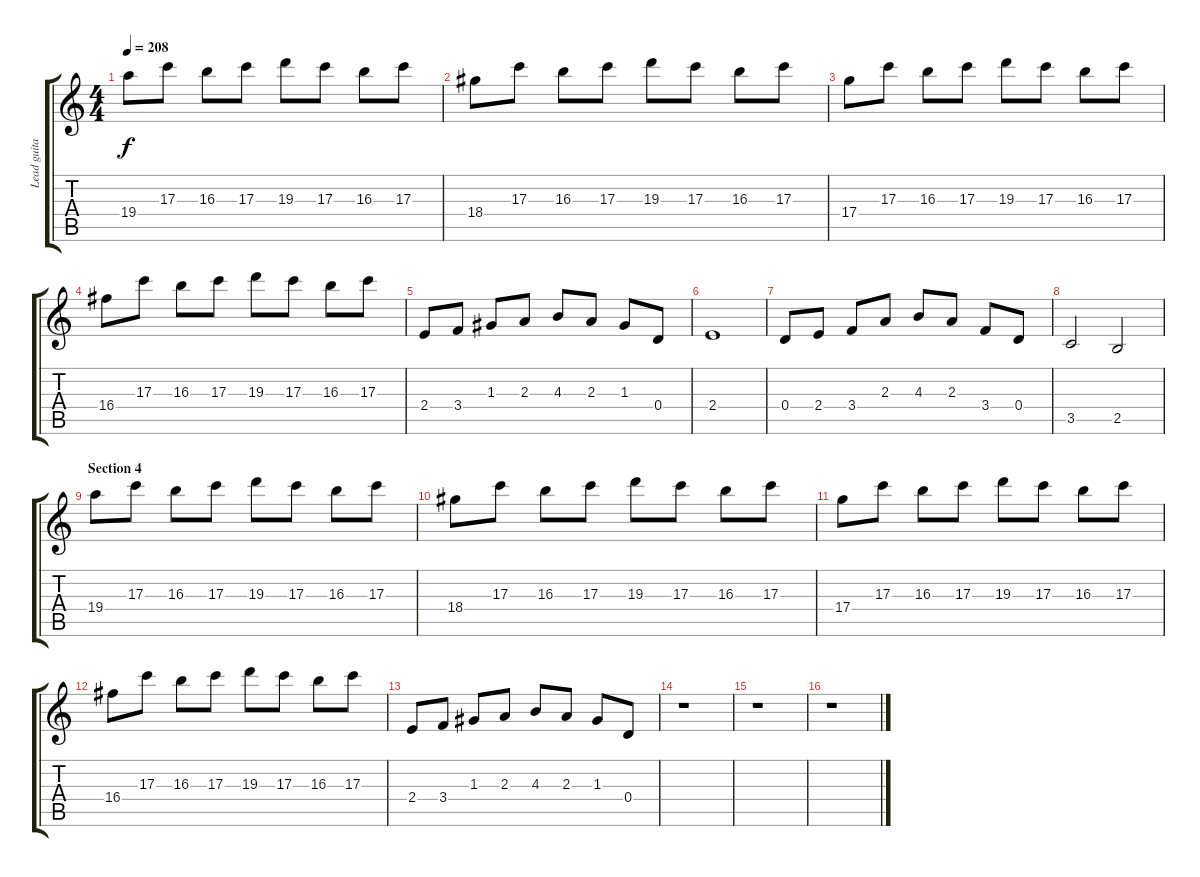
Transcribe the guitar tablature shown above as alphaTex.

\track ("Lead guitare" "Lead guita") {instrument distortionguitar}
\staff {score tabs}
\tuning (E4 B3 G3 D3 A2 E2) {hide}
\ts (4 4)
\tempo 208
\clef g2
\ks c
19.4.8{dy f} 17.3.8 16.3.8 17.3.8 19.3.8 17.3.8 16.3.8 17.3.8 |
18.4.8 17.3.8 16.3.8 17.3.8 19.3.8 17.3.8 16.3.8 17.3.8 |
17.4.8 17.3.8 16.3.8 17.3.8 19.3.8 17.3.8 16.3.8 17.3.8 |
16.4.8 17.3.8 16.3.8 17.3.8 19.3.8 17.3.8 16.3.8 17.3.8 |
2.4.8 3.4.8 1.3.8 2.3.8 4.3.8 2.3.8 1.3.8 0.4.8 |
2.4.1 |
0.4.8 2.4.8 3.4.8 2.3.8 4.3.8 2.3.8 3.4.8 0.4.8 |
3.5.2 2.5.2 |
\section ("" "Section 4")
19.4.8 17.3.8 16.3.8 17.3.8 19.3.8 17.3.8 16.3.8 17.3.8 |
18.4.8 17.3.8 16.3.8 17.3.8 19.3.8 17.3.8 16.3.8 17.3.8 |
17.4.8 17.3.8 16.3.8 17.3.8 19.3.8 17.3.8 16.3.8 17.3.8 |
16.4.8 17.3.8 16.3.8 17.3.8 19.3.8 17.3.8 16.3.8 17.3.8 |
2.4.8 3.4.8 1.3.8 2.3.8 4.3.8 2.3.8 1.3.8 0.4.8 |
r.1 |
r.1 |
r.1
